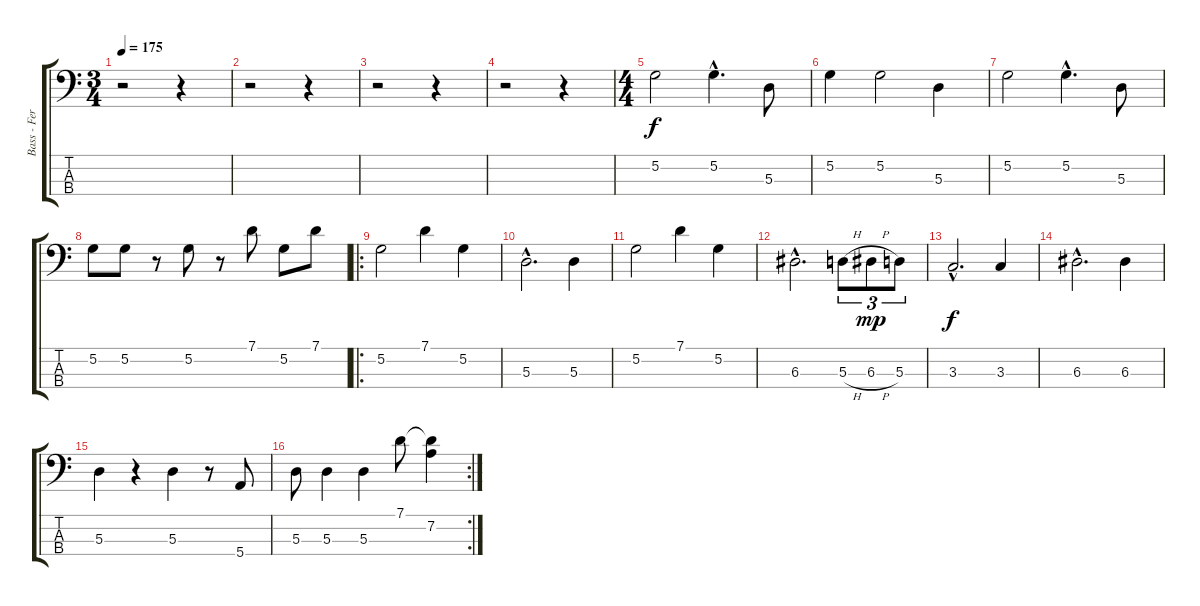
\track ("Bass - Fergusson" "Bass - Fer") {instrument electricbassfinger}
\staff {score tabs}
\tuning (G2 D2 A1 E1) {hide}
\ts (3 4)
\tempo 175
\clef f4
\ks c
r.2{dy f} r.4 |
r.2 r.4 |
r.2 r.4 |
r.2 r.4 |
\ts (4 4)
5.2.2 5.2{hac}.4{d} 5.3.8 |
5.2.4 5.2.2 5.3.4 |
5.2.2 5.2{hac}.4{d} 5.3.8 |
5.2.8 5.2.8 r.8 5.2.8 r.8 7.1.8 5.2.8 7.1.8 |
\ro
5.2.2 7.1.4 5.2.4 |
5.3{hac}.2{d} 5.3.4 |
5.2.2 7.1.4 5.2.4 |
6.3{hac}.2{d} 5.3{h}.8{tu (3 2)} 6.3{h}.8{tu (3 2) dy mp} 5.3.8{tu (3 2)} |
3.3{hac}.2{d dy f} 3.3.4 |
6.3{hac}.2{d} 6.3.4 |
5.3.4 r.4 5.3.4 r.8 5.4.8 |
\rc 2
5.3.8 5.3.4 5.3.4 7.1.8 (7.1{t} 7.2).4
